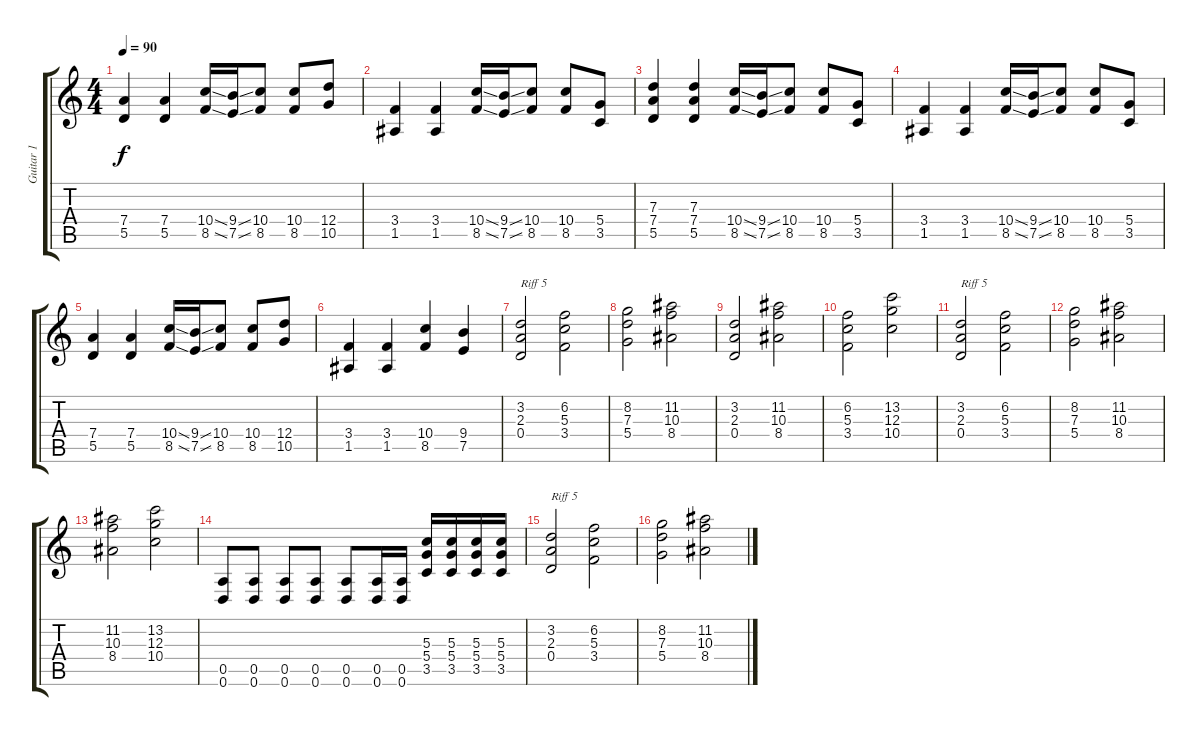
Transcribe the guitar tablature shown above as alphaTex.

\track ("Guitar 1" "Guitar 1") {instrument distortionguitar}
\staff {score tabs}
\tuning (E4 B3 G3 D3 A2 D2) {hide}
\ts (4 4)
\tempo 90
\clef g2
\ks c
(7.4 5.5).4{dy f} (7.4 5.5).4 (10.4{ss} 8.5{ss}).16 (9.4{ss} 7.5{ss}).16 (10.4 8.5).8 (10.4 8.5).8 (12.4 10.5).8 |
(3.4 1.5).4 (3.4 1.5).4 (10.4{ss} 8.5{ss}).16 (9.4{ss} 7.5{ss}).16 (10.4 8.5).8 (10.4 8.5).8 (5.4 3.5).8 |
(7.3 7.4 5.5).4 (7.3 7.4 5.5).4 (10.4{ss} 8.5{ss}).16 (9.4{ss} 7.5{ss}).16 (10.4 8.5).8 (10.4 8.5).8 (5.4 3.5).8 |
(3.4 1.5).4 (3.4 1.5).4 (10.4{ss} 8.5{ss}).16 (9.4{ss} 7.5{ss}).16 (10.4 8.5).8 (10.4 8.5).8 (5.4 3.5).8 |
(7.4 5.5).4 (7.4 5.5).4 (10.4{ss} 8.5{ss}).16 (9.4{ss} 7.5{ss}).16 (10.4 8.5).8 (10.4 8.5).8 (12.4 10.5).8 |
(3.4 1.5).4 (3.4 1.5).4 (10.4 8.5).4 (9.4 7.5).4 |
(3.2 2.3 0.4).2{txt "Riff 5"} (6.2 5.3 3.4).2 |
(8.2 7.3 5.4).2 (11.2 10.3 8.4).2 |
(3.2 2.3 0.4).2 (11.2 10.3 8.4).2 |
(6.2 5.3 3.4).2 (13.2 12.3 10.4).2 |
(3.2 2.3 0.4).2{txt "Riff 5"} (6.2 5.3 3.4).2 |
(8.2 7.3 5.4).2 (11.2 10.3 8.4).2 |
(11.2 10.3 8.4).2 (13.2 12.3 10.4).2 |
(0.5 0.6).8 (0.5 0.6).8 (0.5 0.6).8 (0.5 0.6).8 (0.5 0.6).8 (0.5 0.6).16 (0.5 0.6).16 (5.3 5.4 3.5).16 (5.3 5.4 3.5).16 (5.3 5.4 3.5).16 (5.3 5.4 3.5).16 |
(3.2 2.3 0.4).2{txt "Riff 5"} (6.2 5.3 3.4).2 |
(8.2 7.3 5.4).2 (11.2 10.3 8.4).2
